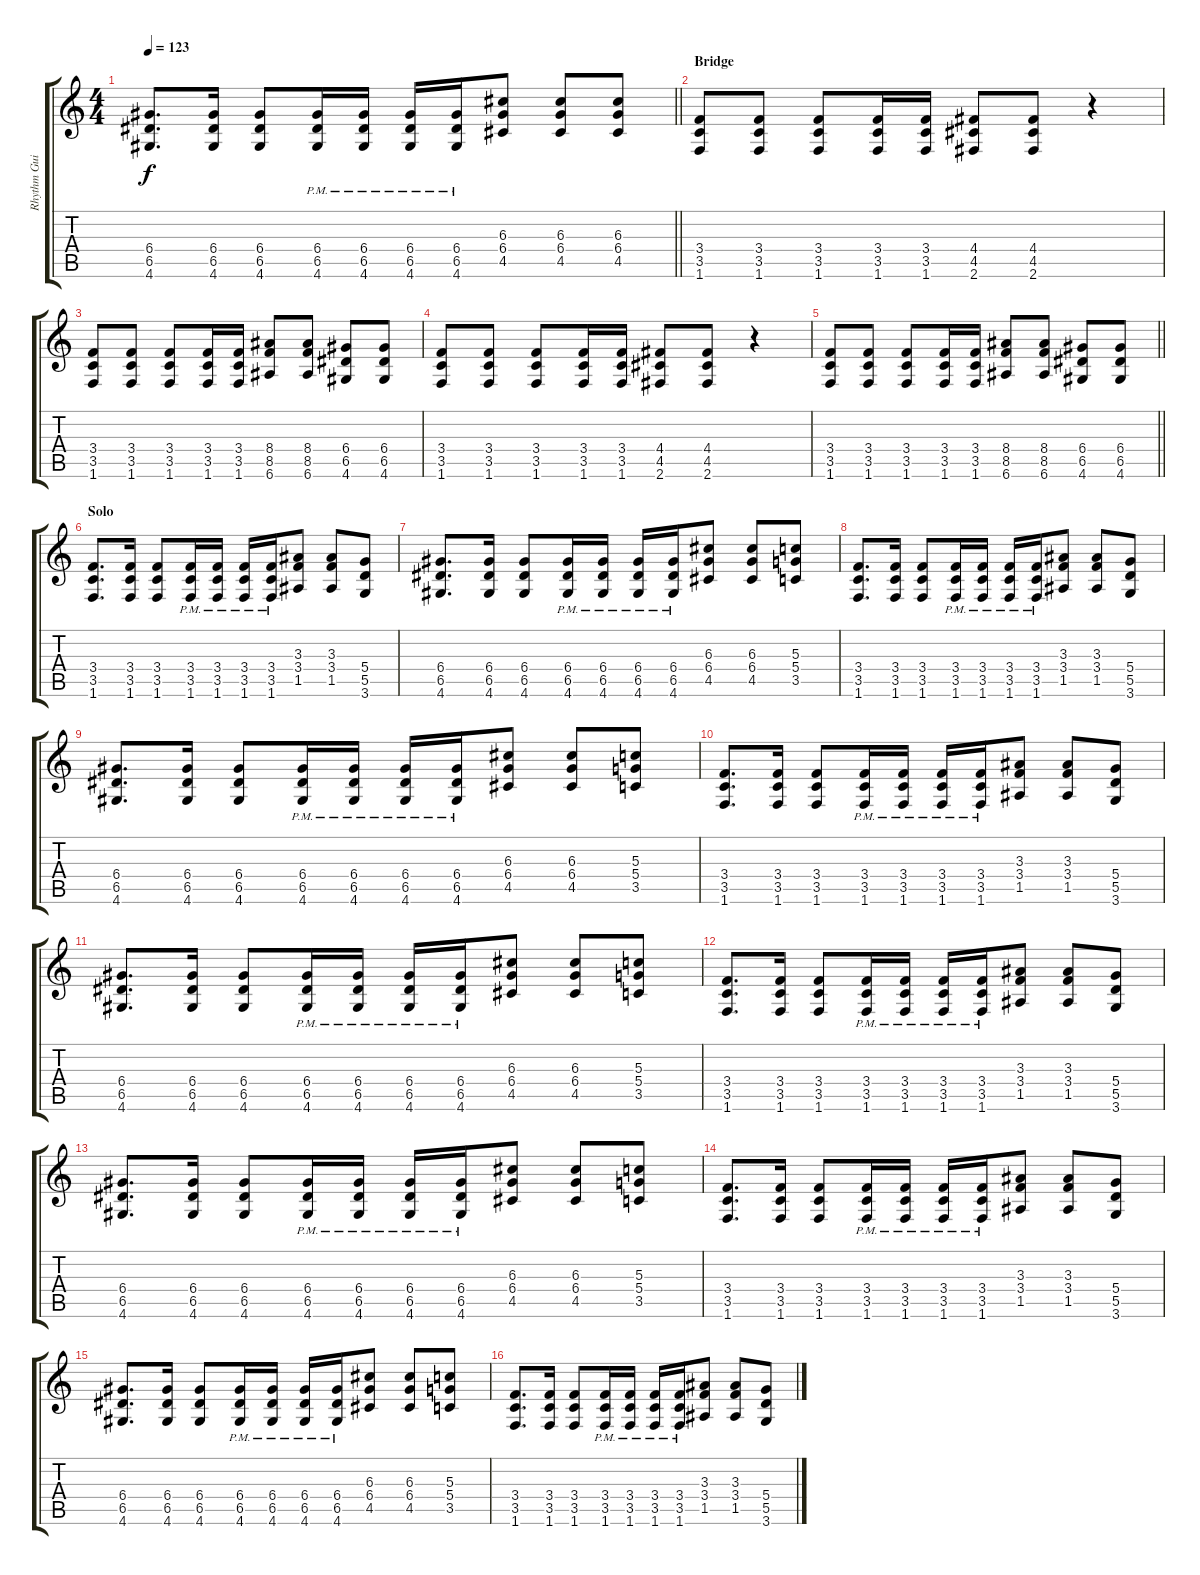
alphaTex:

\track ("Rhythm Guitar" "Rhythm Gui") {instrument electricguitarclean}
\staff {score tabs}
\tuning (E4 B3 G3 D3 A2 E2) {hide}
\ts (4 4)
\tempo 123
\clef g2
\barLineRight lightlight
\ks c
(6.4 6.5 4.6).8{d dy f} (6.4 6.5 4.6).16 (6.4 6.5 4.6).8 (6.4{pm} 6.5{pm} 4.6{pm}).16 (6.4{pm} 6.5{pm} 4.6{pm}).16 (6.4{pm} 6.5{pm} 4.6{pm}).16 (6.4{pm} 6.5{pm} 4.6{pm}).16 (6.3 6.4 4.5).8 (6.3 6.4 4.5).8 (6.3 6.4 4.5).8 |
\section ("" "Bridge")
(3.4 3.5 1.6).8 (3.4 3.5 1.6).8 (3.4 3.5 1.6).8 (3.4 3.5 1.6).16 (3.4 3.5 1.6).16 (4.4 4.5 2.6).8 (4.4 4.5 2.6).8 r.4 |
(3.4 3.5 1.6).8 (3.4 3.5 1.6).8 (3.4 3.5 1.6).8 (3.4 3.5 1.6).16 (3.4 3.5 1.6).16 (8.4 8.5 6.6).8 (8.4 8.5 6.6).8 (6.4 6.5 4.6).8 (6.4 6.5 4.6).8 |
(3.4 3.5 1.6).8 (3.4 3.5 1.6).8 (3.4 3.5 1.6).8 (3.4 3.5 1.6).16 (3.4 3.5 1.6).16 (4.4 4.5 2.6).8 (4.4 4.5 2.6).8 r.4 |
\barLineRight lightlight
(3.4 3.5 1.6).8 (3.4 3.5 1.6).8 (3.4 3.5 1.6).8 (3.4 3.5 1.6).16 (3.4 3.5 1.6).16 (8.4 8.5 6.6).8 (8.4 8.5 6.6).8 (6.4 6.5 4.6).8 (6.4 6.5 4.6).8 |
\section ("" "Solo")
(3.4 3.5 1.6).8{d} (3.4 3.5 1.6).16 (3.4 3.5 1.6).8 (3.4{pm} 3.5{pm} 1.6{pm}).16 (3.4{pm} 3.5{pm} 1.6{pm}).16 (3.4{pm} 3.5{pm} 1.6{pm}).16 (3.4{pm} 3.5{pm} 1.6{pm}).16 (3.3 3.4 1.5).8 (3.3 3.4 1.5).8 (5.4 5.5 3.6).8 |
(6.4 6.5 4.6).8{d} (6.4 6.5 4.6).16 (6.4 6.5 4.6).8 (6.4{pm} 6.5{pm} 4.6{pm}).16 (6.4{pm} 6.5{pm} 4.6{pm}).16 (6.4{pm} 6.5{pm} 4.6{pm}).16 (6.4{pm} 6.5{pm} 4.6{pm}).16 (6.3 6.4 4.5).8 (6.3 6.4 4.5).8 (5.3 5.4 3.5).8 |
(3.4 3.5 1.6).8{d} (3.4 3.5 1.6).16 (3.4 3.5 1.6).8 (3.4{pm} 3.5{pm} 1.6{pm}).16 (3.4{pm} 3.5{pm} 1.6{pm}).16 (3.4{pm} 3.5{pm} 1.6{pm}).16 (3.4{pm} 3.5{pm} 1.6{pm}).16 (3.3 3.4 1.5).8 (3.3 3.4 1.5).8 (5.4 5.5 3.6).8 |
(6.4 6.5 4.6).8{d} (6.4 6.5 4.6).16 (6.4 6.5 4.6).8 (6.4{pm} 6.5{pm} 4.6{pm}).16 (6.4{pm} 6.5{pm} 4.6{pm}).16 (6.4{pm} 6.5{pm} 4.6{pm}).16 (6.4{pm} 6.5{pm} 4.6{pm}).16 (6.3 6.4 4.5).8 (6.3 6.4 4.5).8 (5.3 5.4 3.5).8 |
(3.4 3.5 1.6).8{d} (3.4 3.5 1.6).16 (3.4 3.5 1.6).8 (3.4{pm} 3.5{pm} 1.6{pm}).16 (3.4{pm} 3.5{pm} 1.6{pm}).16 (3.4{pm} 3.5{pm} 1.6{pm}).16 (3.4{pm} 3.5{pm} 1.6{pm}).16 (3.3 3.4 1.5).8 (3.3 3.4 1.5).8 (5.4 5.5 3.6).8 |
(6.4 6.5 4.6).8{d} (6.4 6.5 4.6).16 (6.4 6.5 4.6).8 (6.4{pm} 6.5{pm} 4.6{pm}).16 (6.4{pm} 6.5{pm} 4.6{pm}).16 (6.4{pm} 6.5{pm} 4.6{pm}).16 (6.4{pm} 6.5{pm} 4.6{pm}).16 (6.3 6.4 4.5).8 (6.3 6.4 4.5).8 (5.3 5.4 3.5).8 |
(3.4 3.5 1.6).8{d} (3.4 3.5 1.6).16 (3.4 3.5 1.6).8 (3.4{pm} 3.5{pm} 1.6{pm}).16 (3.4{pm} 3.5{pm} 1.6{pm}).16 (3.4{pm} 3.5{pm} 1.6{pm}).16 (3.4{pm} 3.5{pm} 1.6{pm}).16 (3.3 3.4 1.5).8 (3.3 3.4 1.5).8 (5.4 5.5 3.6).8 |
(6.4 6.5 4.6).8{d} (6.4 6.5 4.6).16 (6.4 6.5 4.6).8 (6.4{pm} 6.5{pm} 4.6{pm}).16 (6.4{pm} 6.5{pm} 4.6{pm}).16 (6.4{pm} 6.5{pm} 4.6{pm}).16 (6.4{pm} 6.5{pm} 4.6{pm}).16 (6.3 6.4 4.5).8 (6.3 6.4 4.5).8 (5.3 5.4 3.5).8 |
(3.4 3.5 1.6).8{d} (3.4 3.5 1.6).16 (3.4 3.5 1.6).8 (3.4{pm} 3.5{pm} 1.6{pm}).16 (3.4{pm} 3.5{pm} 1.6{pm}).16 (3.4{pm} 3.5{pm} 1.6{pm}).16 (3.4{pm} 3.5{pm} 1.6{pm}).16 (3.3 3.4 1.5).8 (3.3 3.4 1.5).8 (5.4 5.5 3.6).8 |
(6.4 6.5 4.6).8{d} (6.4 6.5 4.6).16 (6.4 6.5 4.6).8 (6.4{pm} 6.5{pm} 4.6{pm}).16 (6.4{pm} 6.5{pm} 4.6{pm}).16 (6.4{pm} 6.5{pm} 4.6{pm}).16 (6.4{pm} 6.5{pm} 4.6{pm}).16 (6.3 6.4 4.5).8 (6.3 6.4 4.5).8 (5.3 5.4 3.5).8 |
(3.4 3.5 1.6).8{d} (3.4 3.5 1.6).16 (3.4 3.5 1.6).8 (3.4{pm} 3.5{pm} 1.6{pm}).16 (3.4{pm} 3.5{pm} 1.6{pm}).16 (3.4{pm} 3.5{pm} 1.6{pm}).16 (3.4{pm} 3.5{pm} 1.6{pm}).16 (3.3 3.4 1.5).8 (3.3 3.4 1.5).8 (5.4 5.5 3.6).8
